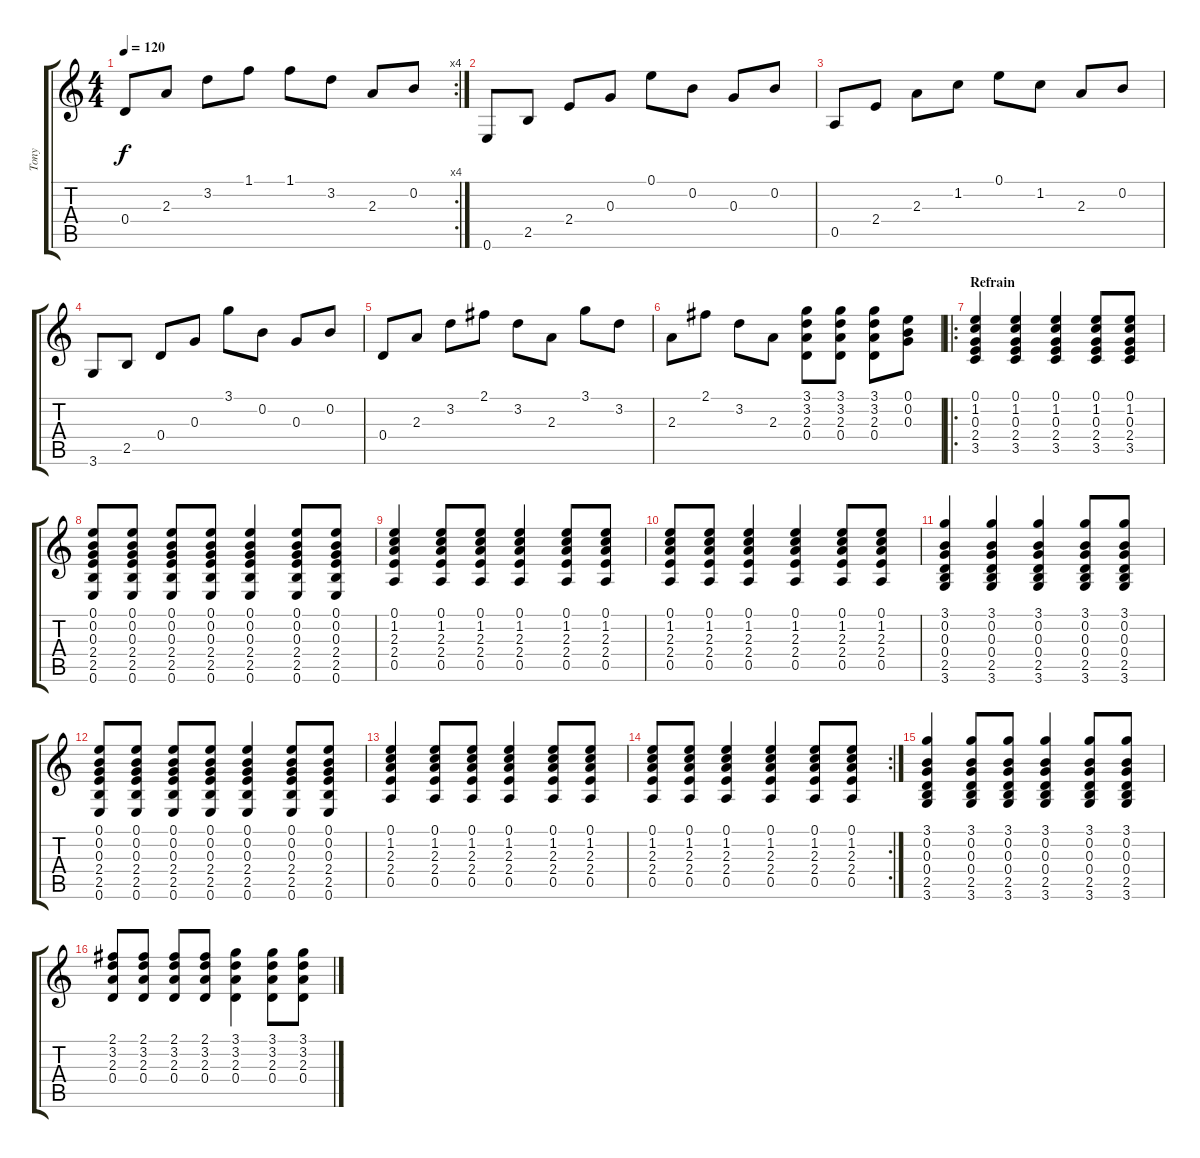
\track ("Tony" "Tony") {instrument acousticguitarsteel}
\staff {score tabs}
\tuning (E4 B3 G3 D3 A2 E2) {hide}
\rc 4
\ts (4 4)
\tempo 120
\clef g2
\ks c
0.4.8{dy f} 2.3.8 3.2.8 1.1.8 1.1.8 3.2.8 2.3.8 0.2.8 |
0.6.8 2.5.8 2.4.8 0.3.8 0.1.8 0.2.8 0.3.8 0.2.8 |
0.5.8 2.4.8 2.3.8 1.2.8 0.1.8 1.2.8 2.3.8 0.2.8 |
3.6.8 2.5.8 0.4.8 0.3.8 3.1.8 0.2.8 0.3.8 0.2.8 |
0.4.8 2.3.8 3.2.8 2.1.8 3.2.8 2.3.8 3.1.8 3.2.8 |
2.3.8 2.1.8 3.2.8 2.3.8 (3.1 3.2 2.3 0.4).8 (3.1 3.2 2.3 0.4).8 (3.1 3.2 2.3 0.4).8 (0.1 0.2 0.3).8 |
\ro
\section ("" "Refrain")
(0.1 1.2 0.3 2.4 3.5).4 (0.1 1.2 0.3 2.4 3.5).4 (0.1 1.2 0.3 2.4 3.5).4 (0.1 1.2 0.3 2.4 3.5).8 (0.1 1.2 0.3 2.4 3.5).8 |
(0.1 0.2 0.3 2.4 2.5 0.6).8 (0.1 0.2 0.3 2.4 2.5 0.6).8 (0.1 0.2 0.3 2.4 2.5 0.6).8 (0.1 0.2 0.3 2.4 2.5 0.6).8 (0.1 0.2 0.3 2.4 2.5 0.6).4 (0.1 0.2 0.3 2.4 2.5 0.6).8 (0.1 0.2 0.3 2.4 2.5 0.6).8 |
(0.1 1.2 2.3 2.4 0.5).4 (0.1 1.2 2.3 2.4 0.5).8 (0.1 1.2 2.3 2.4 0.5).8 (0.1 1.2 2.3 2.4 0.5).4 (0.1 1.2 2.3 2.4 0.5).8 (0.1 1.2 2.3 2.4 0.5).8 |
(0.1 1.2 2.3 2.4 0.5).8 (0.1 1.2 2.3 2.4 0.5).8 (0.1 1.2 2.3 2.4 0.5).4 (0.1 1.2 2.3 2.4 0.5).4 (0.1 1.2 2.3 2.4 0.5).8 (0.1 1.2 2.3 2.4 0.5).8 |
(3.1 0.2 0.3 0.4 2.5 3.6).4 (3.1 0.2 0.3 0.4 2.5 3.6).4 (3.1 0.2 0.3 0.4 2.5 3.6).4 (3.1 0.2 0.3 0.4 2.5 3.6).8 (3.1 0.2 0.3 0.4 2.5 3.6).8 |
(0.1 0.2 0.3 2.4 2.5 0.6).8 (0.1 0.2 0.3 2.4 2.5 0.6).8 (0.1 0.2 0.3 2.4 2.5 0.6).8 (0.1 0.2 0.3 2.4 2.5 0.6).8 (0.1 0.2 0.3 2.4 2.5 0.6).4 (0.1 0.2 0.3 2.4 2.5 0.6).8 (0.1 0.2 0.3 2.4 2.5 0.6).8 |
(0.1 1.2 2.3 2.4 0.5).4 (0.1 1.2 2.3 2.4 0.5).8 (0.1 1.2 2.3 2.4 0.5).8 (0.1 1.2 2.3 2.4 0.5).4 (0.1 1.2 2.3 2.4 0.5).8 (0.1 1.2 2.3 2.4 0.5).8 |
\rc 2
(0.1 1.2 2.3 2.4 0.5).8 (0.1 1.2 2.3 2.4 0.5).8 (0.1 1.2 2.3 2.4 0.5).4 (0.1 1.2 2.3 2.4 0.5).4 (0.1 1.2 2.3 2.4 0.5).8 (0.1 1.2 2.3 2.4 0.5).8 |
(3.1 0.2 0.3 0.4 2.5 3.6).4 (3.1 0.2 0.3 0.4 2.5 3.6).8 (3.1 0.2 0.3 0.4 2.5 3.6).8 (3.1 0.2 0.3 0.4 2.5 3.6).4 (3.1 0.2 0.3 0.4 2.5 3.6).8 (3.1 0.2 0.3 0.4 2.5 3.6).8 |
(2.1 3.2 2.3 0.4).8 (2.1 3.2 2.3 0.4).8 (2.1 3.2 2.3 0.4).8 (2.1 3.2 2.3 0.4).8 (3.1 3.2 2.3 0.4).4 (3.1 3.2 2.3 0.4).8 (3.1 3.2 2.3 0.4).8
